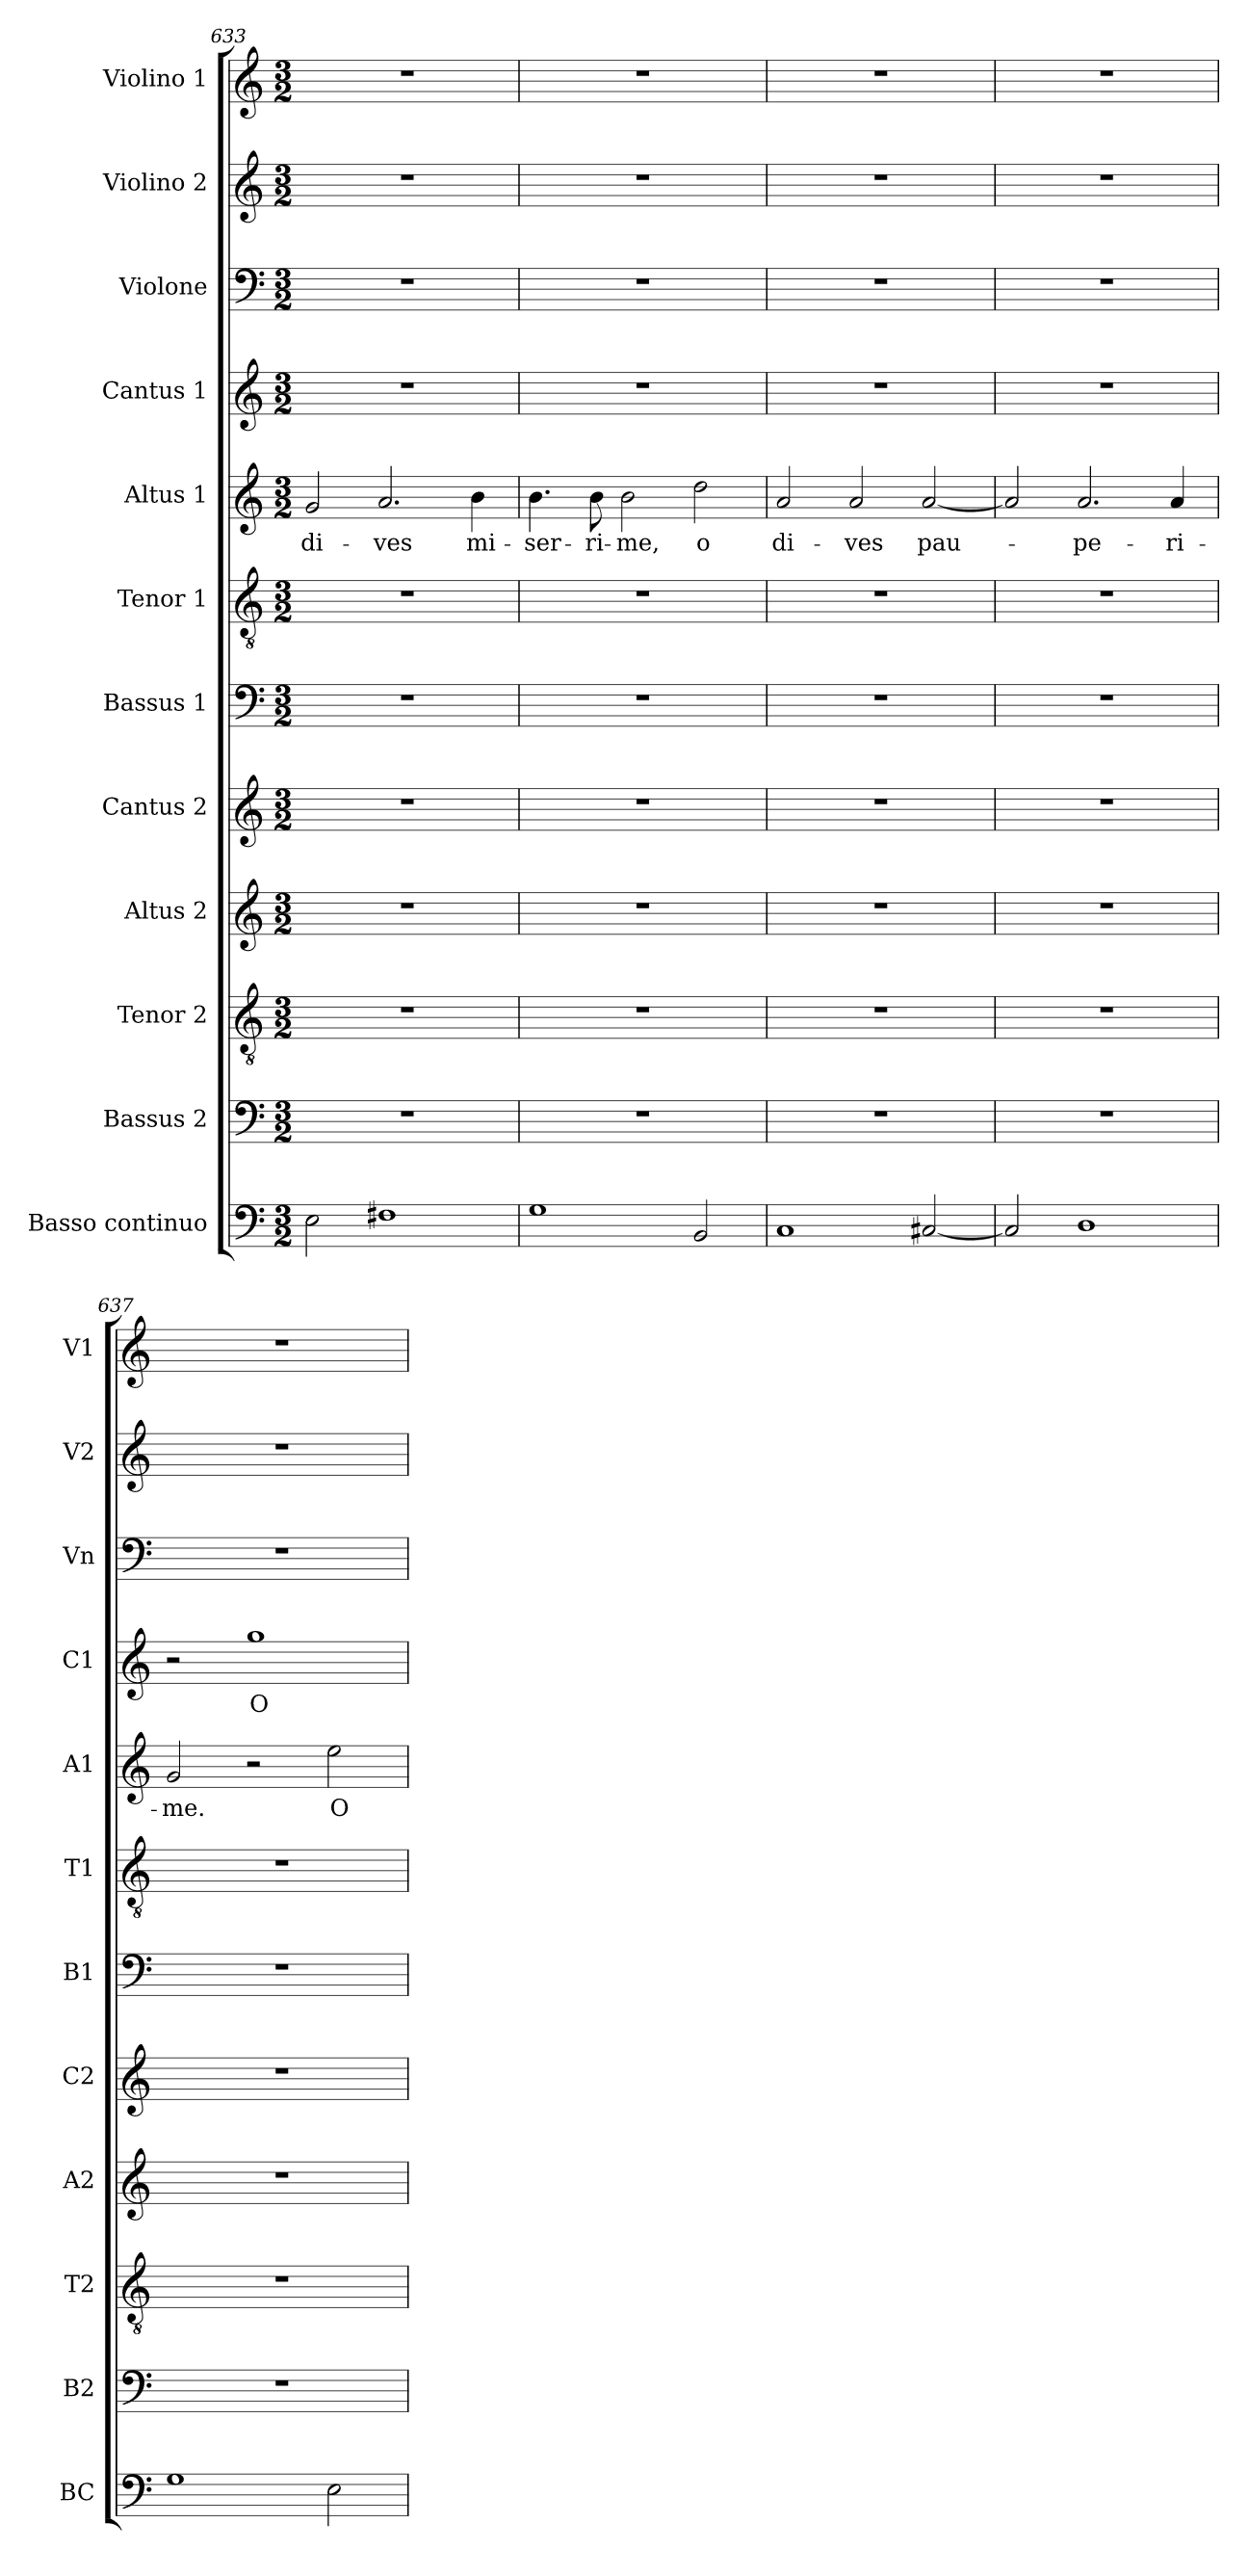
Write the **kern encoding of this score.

**kern	**kern	**kern	**kern	**kern	**kern	**kern	**kern	**text	**kern	**text	**kern	**kern	**kern
*part12	*part11	*part10	*part9	*part8	*part7	*part6	*part5	*part5	*part4	*part4	*part3	*part2	*part1
*staff12	*staff11	*staff10	*staff9	*staff8	*staff7	*staff6	*staff5	*staff5	*staff4	*staff4	*staff3	*staff2	*staff1
*I"Basso continuo	*I"Bassus 2	*I"Tenor 2	*I"Altus 2	*I"Cantus 2	*I"Bassus 1	*I"Tenor 1	*I"Altus 1	*	*I"Cantus 1	*	*I"Violone	*I"Violino 2	*I"Violino 1
*I'BC	*I'B2	*I'T2	*I'A2	*I'C2	*I'B1	*I'T1	*I'A1	*	*I'C1	*	*I'Vn	*I'V2	*I'V1
*clefF4	*clefF4	*clefGv2	*clefG2	*clefG2	*clefF4	*clefGv2	*clefG2	*	*clefG2	*	*clefF4	*clefG2	*clefG2
*ITrd7c12	*	*	*	*	*	*	*	*	*	*	*ITrd7c12	*	*
*k[]	*k[]	*k[]	*k[]	*k[]	*k[]	*k[]	*k[]	*	*k[]	*	*k[]	*k[]	*k[]
*C:	*C:	*C:	*C:	*C:	*C:	*C:	*C:	*	*C:	*	*C:	*C:	*C:
*M3/2	*M3/2	*M3/2	*M3/2	*M3/2	*M3/2	*M3/2	*M3/2	*	*M3/2	*	*M3/2	*M3/2	*M3/2
=633	=633	=633	=633	=633	=633	=633	=633	=633	=633	=633	=633	=633	=633
!	!	!	!	!	!	!	!	!LO:LY:b	!	!	!	!	!
2EE\	1.r	1.r	1.r	1.r	1.r	1.r	2g/	di-	1.r	.	1.r	1.r	1.r
!	!	!	!	!	!	!	!	!LO:LY:b	!	!	!	!	!
1FF#X	.	.	.	.	.	.	2.a/	-ves	.	.	.	.	.
!	!	!	!	!	!	!	!	!LO:LY:b	!	!	!	!	!
.	.	.	.	.	.	.	4b\	mi-	.	.	.	.	.
=634	=634	=634	=634	=634	=634	=634	=634	=634	=634	=634	=634	=634	=634
!	!	!	!	!	!	!	!	!LO:LY:b	!	!	!	!	!
1GG	1.r	1.r	1.r	1.r	1.r	1.r	4.b\	-ser-	1.r	.	1.r	1.r	1.r
!	!	!	!	!	!	!	!	!LO:LY:b	!	!	!	!	!
.	.	.	.	.	.	.	8b\	-ri-	.	.	.	.	.
!	!	!	!	!	!	!	!	!LO:LY:b	!	!	!	!	!
.	.	.	.	.	.	.	2b\	-me,	.	.	.	.	.
!	!	!	!	!	!	!	!	!LO:LY:b	!	!	!	!	!
2BBB/	.	.	.	.	.	.	2dd\	o	.	.	.	.	.
=635	=635	=635	=635	=635	=635	=635	=635	=635	=635	=635	=635	=635	=635
!	!	!	!	!	!	!	!	!LO:LY:b	!	!	!	!	!
1CC	1.r	1.r	1.r	1.r	1.r	1.r	2a/	di-	1.r	.	1.r	1.r	1.r
!	!	!	!	!	!	!	!	!LO:LY:b	!	!	!	!	!
.	.	.	.	.	.	.	2a/	-ves	.	.	.	.	.
!	!	!	!	!	!	!	!	!LO:LY:b	!	!	!	!	!
[2CC#X/	.	.	.	.	.	.	[2a/	pau-	.	.	.	.	.
=636	=636	=636	=636	=636	=636	=636	=636	=636	=636	=636	=636	=636	=636
2CC#/]	1.r	1.r	1.r	1.r	1.r	1.r	2a/]	.	1.r	.	1.r	1.r	1.r
!	!	!	!	!	!	!	!	!LO:LY:b	!	!	!	!	!
1DD	.	.	.	.	.	.	2.a/	-pe-	.	.	.	.	.
!	!	!	!	!	!	!	!	!LO:LY:b	!	!	!	!	!
.	.	.	.	.	.	.	4a/	-ri-	.	.	.	.	.
=637	=637	=637	=637	=637	=637	=637	=637	=637	=637	=637	=637	=637	=637
!	!	!	!	!	!	!	!	!LO:LY:b	!	!	!	!	!
1GG	1.r	1.r	1.r	1.r	1.r	1.r	2g/	-me.	2r	.	1.r	1.r	1.r
!	!	!	!	!	!	!	!	!	!	!LO:LY:b	!	!	!
.	.	.	.	.	.	.	2r	.	1gg	O	.	.	.
!	!	!	!	!	!	!	!	!LO:LY:b	!	!	!	!	!
2EE\	.	.	.	.	.	.	2ee\	O	.	.	.	.	.
=	=	=	=	=	=	=	=	=	=	=	=	=	=
*-	*-	*-	*-	*-	*-	*-	*-	*-	*-	*-	*-	*-	*-
